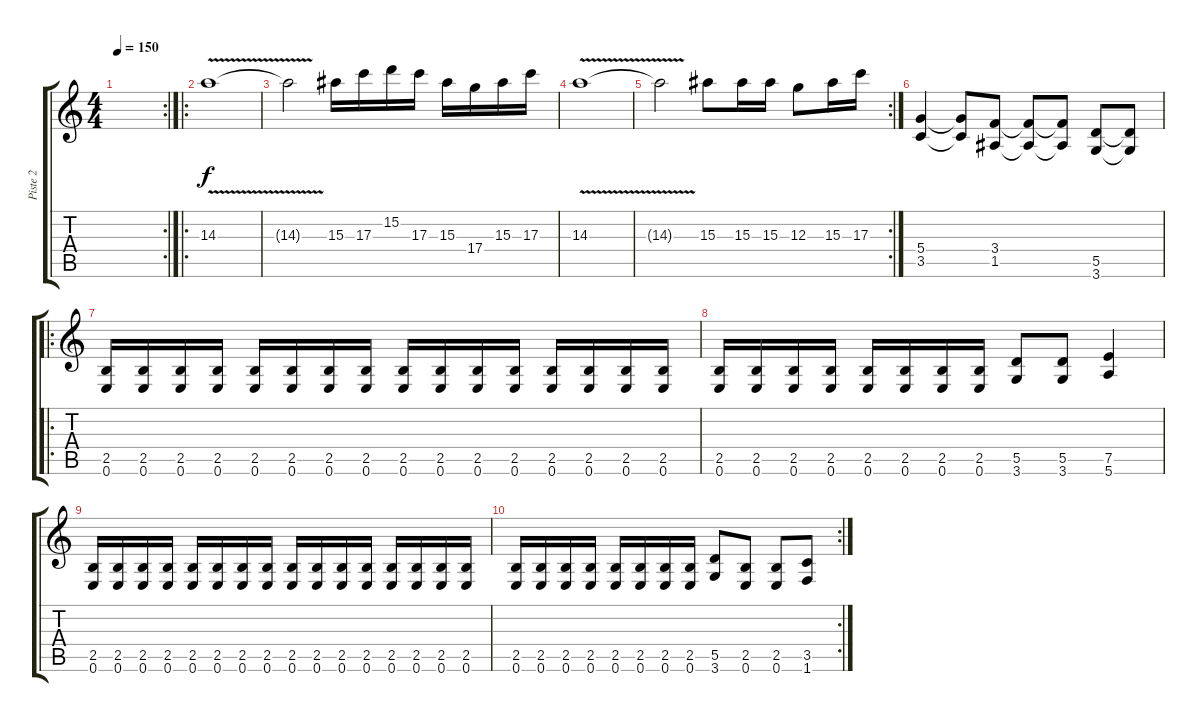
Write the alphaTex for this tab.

\track ("Piste 2" "Piste 2") {instrument distortionguitar}
\staff {score tabs}
\tuning (E4 B3 G3 D3 A2 E2) {hide}
\rc 2
\ts (4 4)
\tempo 150
\clef g2
\ks c
|
\ro
14.3{v}.1 |
14.3{t}.2 15.3.16 17.3.16 15.2.16 17.3.16 15.3.16 17.4.16 15.3.16 17.3.16 |
14.3{v}.1 |
\rc 2
14.3{t}.2 15.3.8 15.3.16 15.3.16 12.3.8 15.3.16 17.3.16 |
(5.4 3.5).4 (5.4{t} 3.5{t}).8 (3.4 1.5).8 (3.4{t} 1.5{t}).8 (3.4{t} 1.5{t}).8 (5.5 3.6).8 (5.5{t} 3.6{t}).8 |
\ro
(2.5 0.6).16 (2.5 0.6).16 (2.5 0.6).16 (2.5 0.6).16 (2.5 0.6).16 (2.5 0.6).16 (2.5 0.6).16 (2.5 0.6).16 (2.5 0.6).16 (2.5 0.6).16 (2.5 0.6).16 (2.5 0.6).16 (2.5 0.6).16 (2.5 0.6).16 (2.5 0.6).16 (2.5 0.6).16 |
(2.5 0.6).16 (2.5 0.6).16 (2.5 0.6).16 (2.5 0.6).16 (2.5 0.6).16 (2.5 0.6).16 (2.5 0.6).16 (2.5 0.6).16 (5.5 3.6).8 (5.5 3.6).8 (7.5 5.6).4 |
(2.5 0.6).16 (2.5 0.6).16 (2.5 0.6).16 (2.5 0.6).16 (2.5 0.6).16 (2.5 0.6).16 (2.5 0.6).16 (2.5 0.6).16 (2.5 0.6).16 (2.5 0.6).16 (2.5 0.6).16 (2.5 0.6).16 (2.5 0.6).16 (2.5 0.6).16 (2.5 0.6).16 (2.5 0.6).16 |
\rc 2
(2.5 0.6).16 (2.5 0.6).16 (2.5 0.6).16 (2.5 0.6).16 (2.5 0.6).16 (2.5 0.6).16 (2.5 0.6).16 (2.5 0.6).16 (5.5 3.6).8 (2.5 0.6).8 (2.5 0.6).8 (3.5 1.6).8
